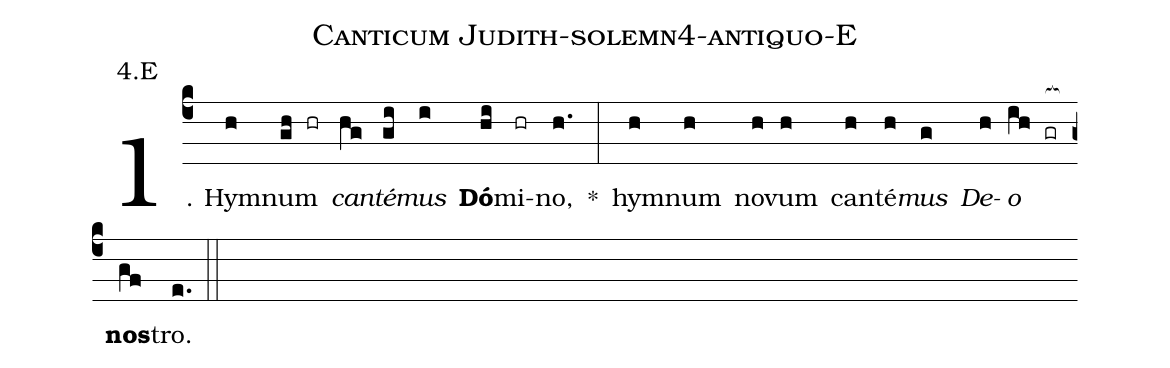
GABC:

name: Canticum Judith-solemn4-antiquo-E;
annotation: 4.E;
%%
(c4)1. Hym(h)num(gh hr) <i>can</i>(hg)<i>té</i>(gi)<i>mus</i>(i) <b>Dó</b>(hi)mi(hr)no,(h.) *(:) hym(h)num(h) no(h)vum(h) can(h)té(h)<i>mus</i>(g) <i>De</i>(h)<i>o</i>(ih gr[ocb:1{]) <b>nos</b>(gf[ocb:0}])tro.(e.) (::)
